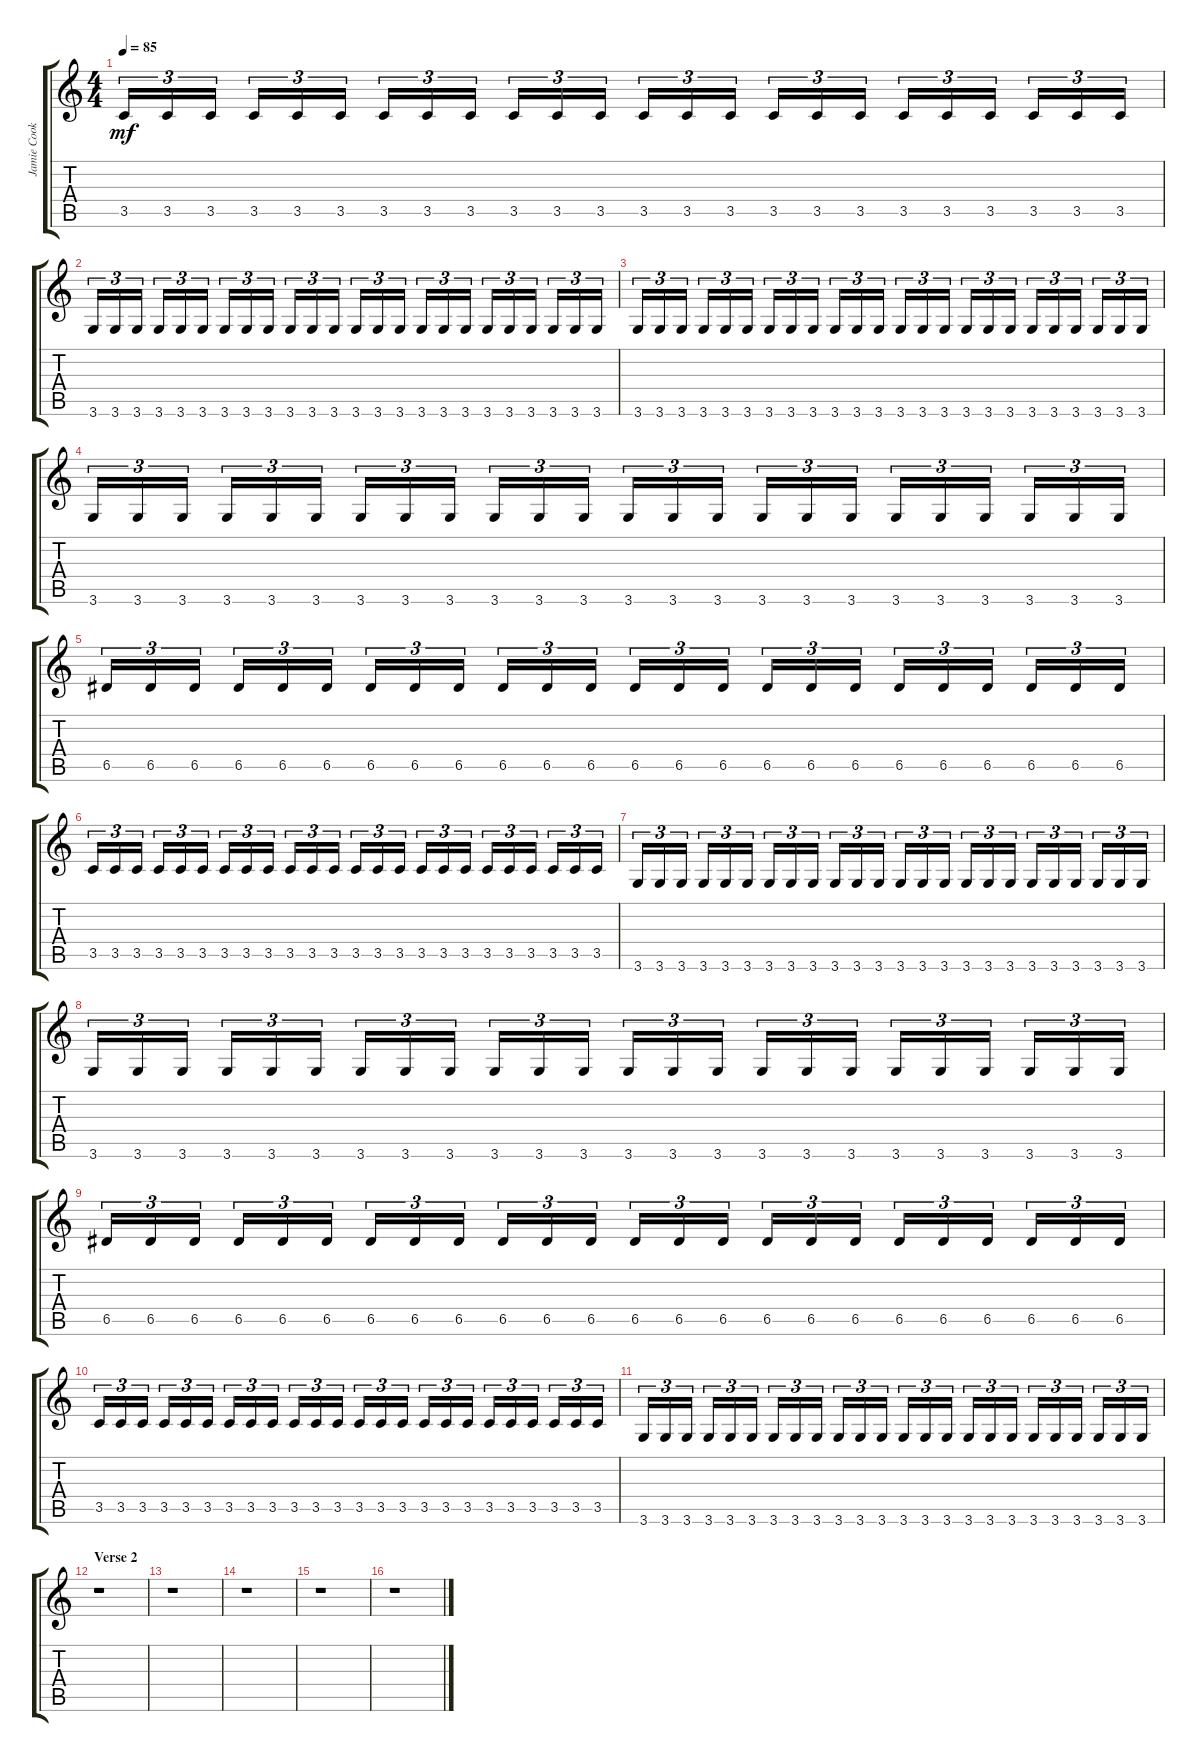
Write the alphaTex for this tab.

\track ("Jamie Cook - Backing" "Jamie Cook") {instrument distortionguitar}
\staff {score tabs}
\tuning (E4 B3 G3 D3 A2 E2) {hide}
\ts (4 4)
\tempo 85
\clef g2
\ks c
3.5.16{tu (3 2) dy mf} 3.5.16{tu (3 2)} 3.5.16{tu (3 2)} 3.5.16{tu (3 2)} 3.5.16{tu (3 2)} 3.5.16{tu (3 2)} 3.5.16{tu (3 2)} 3.5.16{tu (3 2)} 3.5.16{tu (3 2)} 3.5.16{tu (3 2)} 3.5.16{tu (3 2)} 3.5.16{tu (3 2)} 3.5.16{tu (3 2)} 3.5.16{tu (3 2)} 3.5.16{tu (3 2)} 3.5.16{tu (3 2)} 3.5.16{tu (3 2)} 3.5.16{tu (3 2)} 3.5.16{tu (3 2)} 3.5.16{tu (3 2)} 3.5.16{tu (3 2)} 3.5.16{tu (3 2)} 3.5.16{tu (3 2)} 3.5.16{tu (3 2)} |
3.6.16{tu (3 2)} 3.6.16{tu (3 2)} 3.6.16{tu (3 2)} 3.6.16{tu (3 2)} 3.6.16{tu (3 2)} 3.6.16{tu (3 2)} 3.6.16{tu (3 2)} 3.6.16{tu (3 2)} 3.6.16{tu (3 2)} 3.6.16{tu (3 2)} 3.6.16{tu (3 2)} 3.6.16{tu (3 2)} 3.6.16{tu (3 2)} 3.6.16{tu (3 2)} 3.6.16{tu (3 2)} 3.6.16{tu (3 2)} 3.6.16{tu (3 2)} 3.6.16{tu (3 2)} 3.6.16{tu (3 2)} 3.6.16{tu (3 2)} 3.6.16{tu (3 2)} 3.6.16{tu (3 2)} 3.6.16{tu (3 2)} 3.6.16{tu (3 2)} |
3.6.16{tu (3 2)} 3.6.16{tu (3 2)} 3.6.16{tu (3 2)} 3.6.16{tu (3 2)} 3.6.16{tu (3 2)} 3.6.16{tu (3 2)} 3.6.16{tu (3 2)} 3.6.16{tu (3 2)} 3.6.16{tu (3 2)} 3.6.16{tu (3 2)} 3.6.16{tu (3 2)} 3.6.16{tu (3 2)} 3.6.16{tu (3 2)} 3.6.16{tu (3 2)} 3.6.16{tu (3 2)} 3.6.16{tu (3 2)} 3.6.16{tu (3 2)} 3.6.16{tu (3 2)} 3.6.16{tu (3 2)} 3.6.16{tu (3 2)} 3.6.16{tu (3 2)} 3.6.16{tu (3 2)} 3.6.16{tu (3 2)} 3.6.16{tu (3 2)} |
3.6.16{tu (3 2)} 3.6.16{tu (3 2)} 3.6.16{tu (3 2)} 3.6.16{tu (3 2)} 3.6.16{tu (3 2)} 3.6.16{tu (3 2)} 3.6.16{tu (3 2)} 3.6.16{tu (3 2)} 3.6.16{tu (3 2)} 3.6.16{tu (3 2)} 3.6.16{tu (3 2)} 3.6.16{tu (3 2)} 3.6.16{tu (3 2)} 3.6.16{tu (3 2)} 3.6.16{tu (3 2)} 3.6.16{tu (3 2)} 3.6.16{tu (3 2)} 3.6.16{tu (3 2)} 3.6.16{tu (3 2)} 3.6.16{tu (3 2)} 3.6.16{tu (3 2)} 3.6.16{tu (3 2)} 3.6.16{tu (3 2)} 3.6.16{tu (3 2)} |
6.5.16{tu (3 2)} 6.5.16{tu (3 2)} 6.5.16{tu (3 2)} 6.5.16{tu (3 2)} 6.5.16{tu (3 2)} 6.5.16{tu (3 2)} 6.5.16{tu (3 2)} 6.5.16{tu (3 2)} 6.5.16{tu (3 2)} 6.5.16{tu (3 2)} 6.5.16{tu (3 2)} 6.5.16{tu (3 2)} 6.5.16{tu (3 2)} 6.5.16{tu (3 2)} 6.5.16{tu (3 2)} 6.5.16{tu (3 2)} 6.5.16{tu (3 2)} 6.5.16{tu (3 2)} 6.5.16{tu (3 2)} 6.5.16{tu (3 2)} 6.5.16{tu (3 2)} 6.5.16{tu (3 2)} 6.5.16{tu (3 2)} 6.5.16{tu (3 2)} |
3.5.16{tu (3 2)} 3.5.16{tu (3 2)} 3.5.16{tu (3 2)} 3.5.16{tu (3 2)} 3.5.16{tu (3 2)} 3.5.16{tu (3 2)} 3.5.16{tu (3 2)} 3.5.16{tu (3 2)} 3.5.16{tu (3 2)} 3.5.16{tu (3 2)} 3.5.16{tu (3 2)} 3.5.16{tu (3 2)} 3.5.16{tu (3 2)} 3.5.16{tu (3 2)} 3.5.16{tu (3 2)} 3.5.16{tu (3 2)} 3.5.16{tu (3 2)} 3.5.16{tu (3 2)} 3.5.16{tu (3 2)} 3.5.16{tu (3 2)} 3.5.16{tu (3 2)} 3.5.16{tu (3 2)} 3.5.16{tu (3 2)} 3.5.16{tu (3 2)} |
3.6.16{tu (3 2)} 3.6.16{tu (3 2)} 3.6.16{tu (3 2)} 3.6.16{tu (3 2)} 3.6.16{tu (3 2)} 3.6.16{tu (3 2)} 3.6.16{tu (3 2)} 3.6.16{tu (3 2)} 3.6.16{tu (3 2)} 3.6.16{tu (3 2)} 3.6.16{tu (3 2)} 3.6.16{tu (3 2)} 3.6.16{tu (3 2)} 3.6.16{tu (3 2)} 3.6.16{tu (3 2)} 3.6.16{tu (3 2)} 3.6.16{tu (3 2)} 3.6.16{tu (3 2)} 3.6.16{tu (3 2)} 3.6.16{tu (3 2)} 3.6.16{tu (3 2)} 3.6.16{tu (3 2)} 3.6.16{tu (3 2)} 3.6.16{tu (3 2)} |
3.6.16{tu (3 2)} 3.6.16{tu (3 2)} 3.6.16{tu (3 2)} 3.6.16{tu (3 2)} 3.6.16{tu (3 2)} 3.6.16{tu (3 2)} 3.6.16{tu (3 2)} 3.6.16{tu (3 2)} 3.6.16{tu (3 2)} 3.6.16{tu (3 2)} 3.6.16{tu (3 2)} 3.6.16{tu (3 2)} 3.6.16{tu (3 2)} 3.6.16{tu (3 2)} 3.6.16{tu (3 2)} 3.6.16{tu (3 2)} 3.6.16{tu (3 2)} 3.6.16{tu (3 2)} 3.6.16{tu (3 2)} 3.6.16{tu (3 2)} 3.6.16{tu (3 2)} 3.6.16{tu (3 2)} 3.6.16{tu (3 2)} 3.6.16{tu (3 2)} |
6.5.16{tu (3 2)} 6.5.16{tu (3 2)} 6.5.16{tu (3 2)} 6.5.16{tu (3 2)} 6.5.16{tu (3 2)} 6.5.16{tu (3 2)} 6.5.16{tu (3 2)} 6.5.16{tu (3 2)} 6.5.16{tu (3 2)} 6.5.16{tu (3 2)} 6.5.16{tu (3 2)} 6.5.16{tu (3 2)} 6.5.16{tu (3 2)} 6.5.16{tu (3 2)} 6.5.16{tu (3 2)} 6.5.16{tu (3 2)} 6.5.16{tu (3 2)} 6.5.16{tu (3 2)} 6.5.16{tu (3 2)} 6.5.16{tu (3 2)} 6.5.16{tu (3 2)} 6.5.16{tu (3 2)} 6.5.16{tu (3 2)} 6.5.16{tu (3 2)} |
3.5.16{tu (3 2)} 3.5.16{tu (3 2)} 3.5.16{tu (3 2)} 3.5.16{tu (3 2)} 3.5.16{tu (3 2)} 3.5.16{tu (3 2)} 3.5.16{tu (3 2)} 3.5.16{tu (3 2)} 3.5.16{tu (3 2)} 3.5.16{tu (3 2)} 3.5.16{tu (3 2)} 3.5.16{tu (3 2)} 3.5.16{tu (3 2)} 3.5.16{tu (3 2)} 3.5.16{tu (3 2)} 3.5.16{tu (3 2)} 3.5.16{tu (3 2)} 3.5.16{tu (3 2)} 3.5.16{tu (3 2)} 3.5.16{tu (3 2)} 3.5.16{tu (3 2)} 3.5.16{tu (3 2)} 3.5.16{tu (3 2)} 3.5.16{tu (3 2)} |
3.6.16{tu (3 2)} 3.6.16{tu (3 2)} 3.6.16{tu (3 2)} 3.6.16{tu (3 2)} 3.6.16{tu (3 2)} 3.6.16{tu (3 2)} 3.6.16{tu (3 2)} 3.6.16{tu (3 2)} 3.6.16{tu (3 2)} 3.6.16{tu (3 2)} 3.6.16{tu (3 2)} 3.6.16{tu (3 2)} 3.6.16{tu (3 2)} 3.6.16{tu (3 2)} 3.6.16{tu (3 2)} 3.6.16{tu (3 2)} 3.6.16{tu (3 2)} 3.6.16{tu (3 2)} 3.6.16{tu (3 2)} 3.6.16{tu (3 2)} 3.6.16{tu (3 2)} 3.6.16{tu (3 2)} 3.6.16{tu (3 2)} 3.6.16{tu (3 2)} |
\section ("" "Verse 2")
r.1 |
r.1 |
r.1 |
r.1 |
r.1
